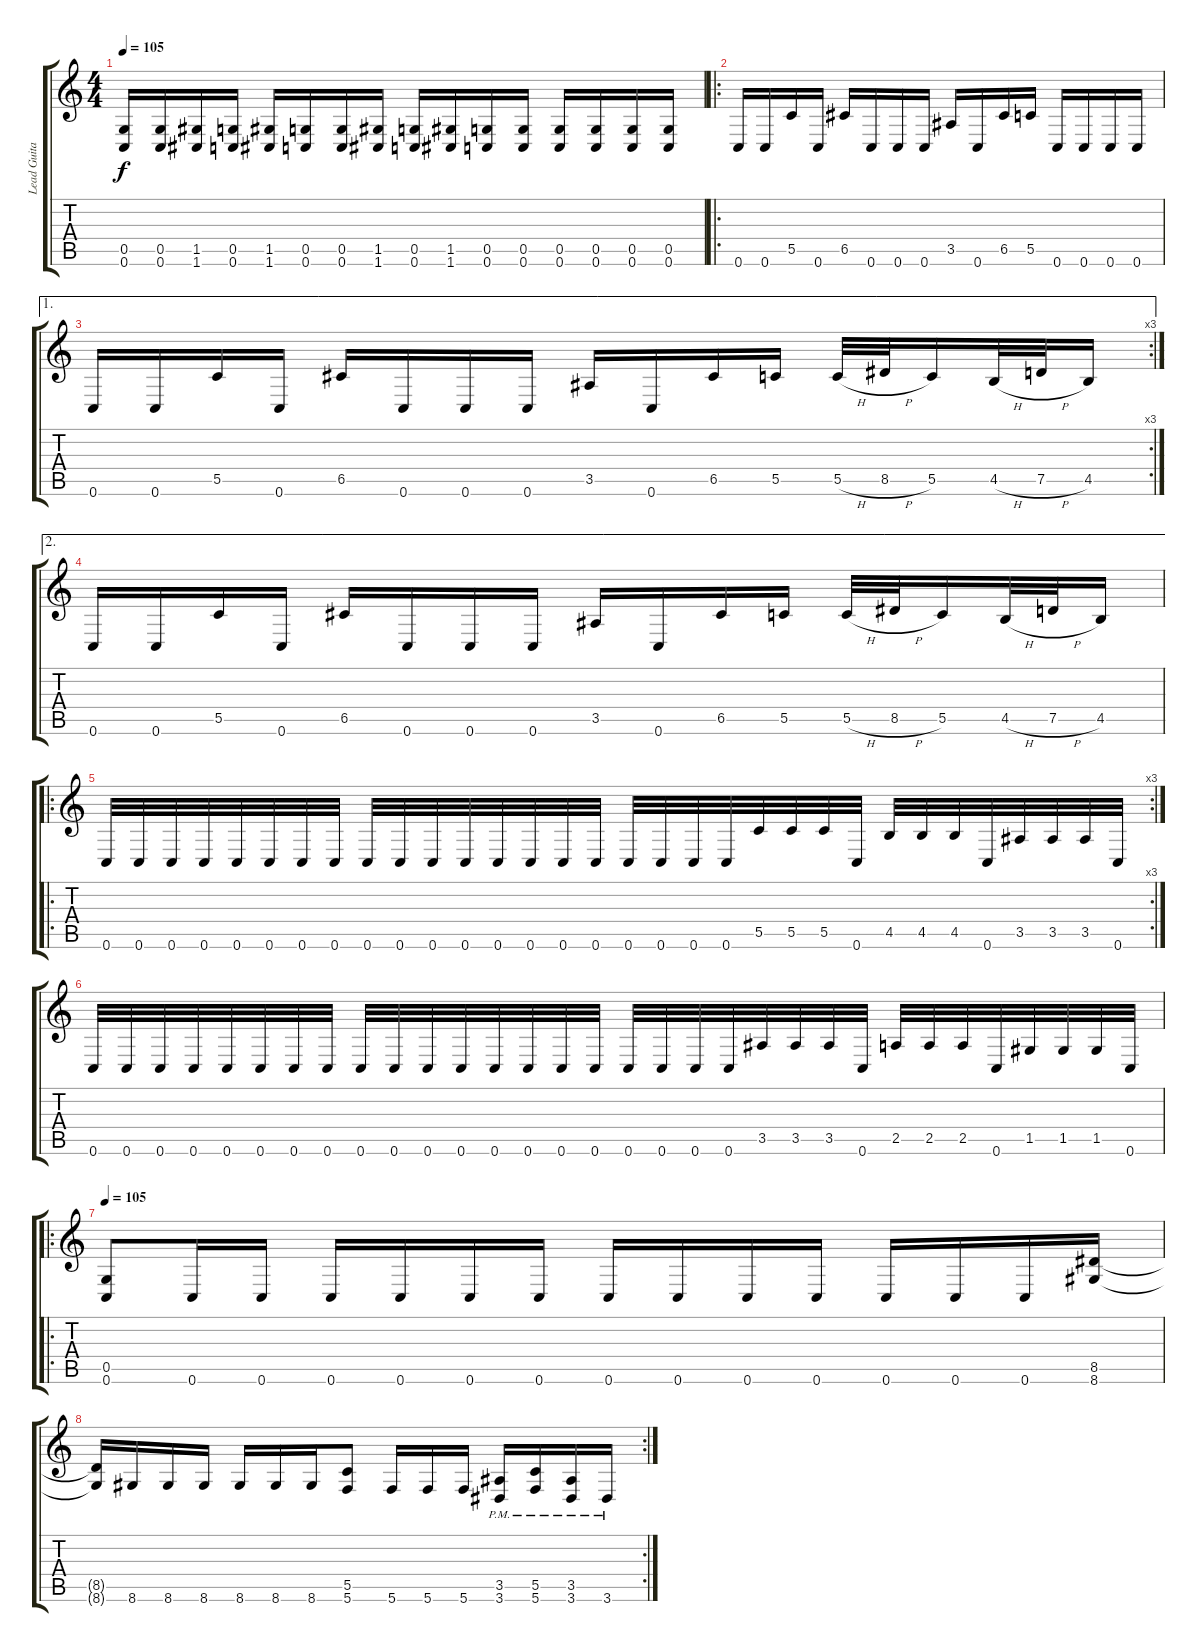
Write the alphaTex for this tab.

\track ("Lead Guitar" "Lead Guita") {instrument overdrivenguitar}
\staff {score tabs}
\tuning (D4 A3 F3 C3 G2 C2) {hide}
\ts (4 4)
\tempo 105
\clef g2
\ks c
(0.5 0.6).16{dy f} (0.5 0.6).16 (1.5 1.6).16 (0.5 0.6).16 (1.5 1.6).16 (0.5 0.6).16 (0.5 0.6).16 (1.5 1.6).16 (0.5 0.6).16 (1.5 1.6).16 (0.5 0.6).16 (0.5 0.6).16 (0.5 0.6).16 (0.5 0.6).16 (0.5 0.6).16 (0.5 0.6).16 |
\ro
0.6.16 0.6.16 5.5.16 0.6.16 6.5.16 0.6.16 0.6.16 0.6.16 3.5.16 0.6.16 6.5.16 5.5.16 0.6.16 0.6.16 0.6.16 0.6.16 |
\ae 1
\rc 3
0.6.16 0.6.16 5.5.16 0.6.16 6.5.16 0.6.16 0.6.16 0.6.16 3.5.16 0.6.16 6.5.16 5.5.16 5.5{h}.32 8.5{h}.32 5.5.16 4.5{h}.32 7.5{h}.32 4.5.16 |
\ae 2
0.6.16 0.6.16 5.5.16 0.6.16 6.5.16 0.6.16 0.6.16 0.6.16 3.5.16 0.6.16 6.5.16 5.5.16 5.5{h}.32 8.5{h}.32 5.5.16 4.5{h}.32 7.5{h}.32 4.5.16 |
\ro
\rc 3
0.6.32 0.6.32 0.6.32 0.6.32 0.6.32 0.6.32 0.6.32 0.6.32 0.6.32 0.6.32 0.6.32 0.6.32 0.6.32 0.6.32 0.6.32 0.6.32 0.6.32 0.6.32 0.6.32 0.6.32 5.5.32 5.5.32 5.5.32 0.6.32 4.5.32 4.5.32 4.5.32 0.6.32 3.5.32 3.5.32 3.5.32 0.6.32 |
0.6.32 0.6.32 0.6.32 0.6.32 0.6.32 0.6.32 0.6.32 0.6.32 0.6.32 0.6.32 0.6.32 0.6.32 0.6.32 0.6.32 0.6.32 0.6.32 0.6.32 0.6.32 0.6.32 0.6.32 3.5.32 3.5.32 3.5.32 0.6.32 2.5.32 2.5.32 2.5.32 0.6.32 1.5.32 1.5.32 1.5.32 0.6.32 |
\ro
\tempo 105
(0.5 0.6).8 0.6.16 0.6.16 0.6.16 0.6.16 0.6.16 0.6.16 0.6.16 0.6.16 0.6.16 0.6.16 0.6.16 0.6.16 0.6.16 (8.5 8.6).16 |
\rc 2
(8.5{t} 8.6{t}).16 8.6.16 8.6.16 8.6.16 8.6.16 8.6.16 8.6.16 (5.5 5.6).8 5.6.16 5.6.16 5.6.16 (3.5{pm} 3.6{pm}).16 (5.5{pm} 5.6{pm}).16 (3.5{pm} 3.6{pm}).16 3.6{pm}.16
